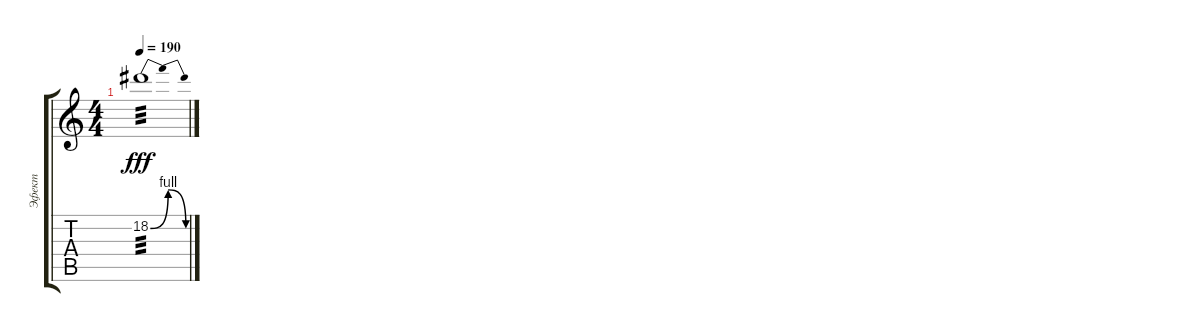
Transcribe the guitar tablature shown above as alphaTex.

\track ("Эфект" "Эфект") {instrument distortionguitar}
\staff {score tabs}
\tuning (D4 A3 F3 C3 G2 C2) {hide}
\ts (4 4)
\tempo 190
\clef g2
\ks c
18.2{be (bendrelease 0 0 15 4 17 4 60 0)}.1{tp 3 dy fff}
